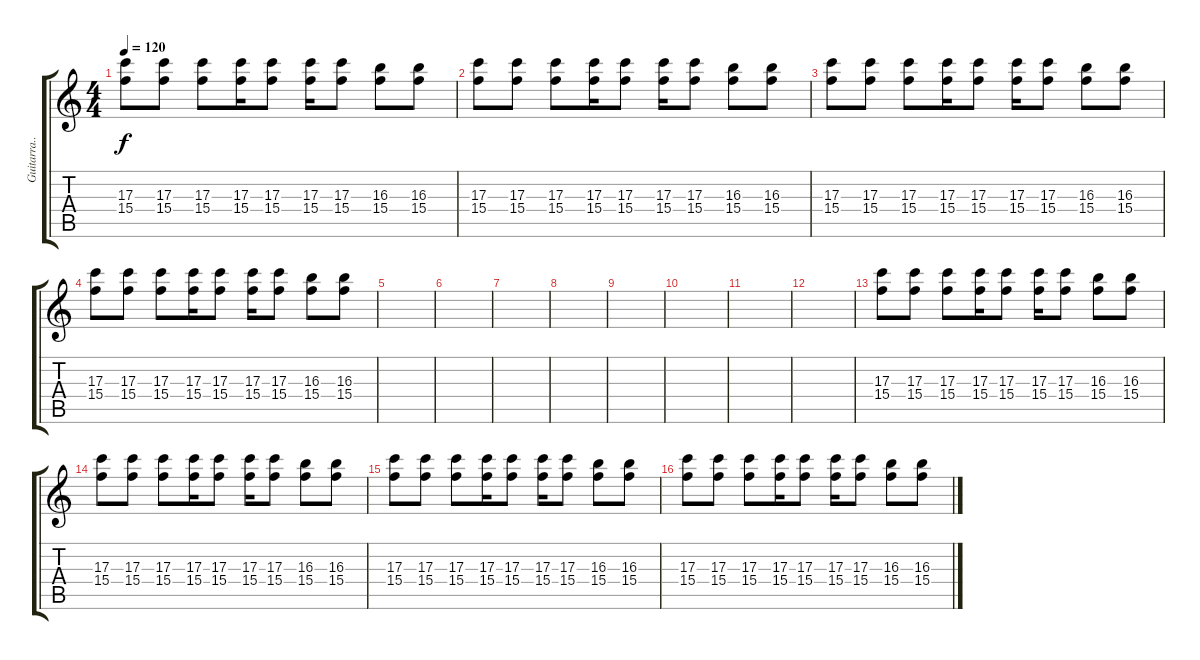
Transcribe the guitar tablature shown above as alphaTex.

\track ("Guitarra...xD" "Guitarra..") {instrument electricguitarjazz}
\staff {score tabs}
\tuning (E4 B3 G3 D3 A2 E2) {hide}
\ts (4 4)
\tempo 120
\clef g2
\ks c
(17.3 15.4).8{dy f} (17.3 15.4).8 (17.3 15.4).8 (17.3 15.4).16 (17.3 15.4).8 (17.3 15.4).16 (17.3 15.4).8 (16.3 15.4).8 (16.3 15.4).8 |
(17.3 15.4).8 (17.3 15.4).8 (17.3 15.4).8 (17.3 15.4).16 (17.3 15.4).8 (17.3 15.4).16 (17.3 15.4).8 (16.3 15.4).8 (16.3 15.4).8 |
(17.3 15.4).8 (17.3 15.4).8 (17.3 15.4).8 (17.3 15.4).16 (17.3 15.4).8 (17.3 15.4).16 (17.3 15.4).8 (16.3 15.4).8 (16.3 15.4).8 |
(17.3 15.4).8 (17.3 15.4).8 (17.3 15.4).8 (17.3 15.4).16 (17.3 15.4).8 (17.3 15.4).16 (17.3 15.4).8 (16.3 15.4).8 (16.3 15.4).8 |
|
|
|
|
|
|
|
|
(17.3 15.4).8 (17.3 15.4).8 (17.3 15.4).8 (17.3 15.4).16 (17.3 15.4).8 (17.3 15.4).16 (17.3 15.4).8 (16.3 15.4).8 (16.3 15.4).8 |
(17.3 15.4).8 (17.3 15.4).8 (17.3 15.4).8 (17.3 15.4).16 (17.3 15.4).8 (17.3 15.4).16 (17.3 15.4).8 (16.3 15.4).8 (16.3 15.4).8 |
(17.3 15.4).8 (17.3 15.4).8 (17.3 15.4).8 (17.3 15.4).16 (17.3 15.4).8 (17.3 15.4).16 (17.3 15.4).8 (16.3 15.4).8 (16.3 15.4).8 |
(17.3 15.4).8 (17.3 15.4).8 (17.3 15.4).8 (17.3 15.4).16 (17.3 15.4).8 (17.3 15.4).16 (17.3 15.4).8 (16.3 15.4).8 (16.3 15.4).8
